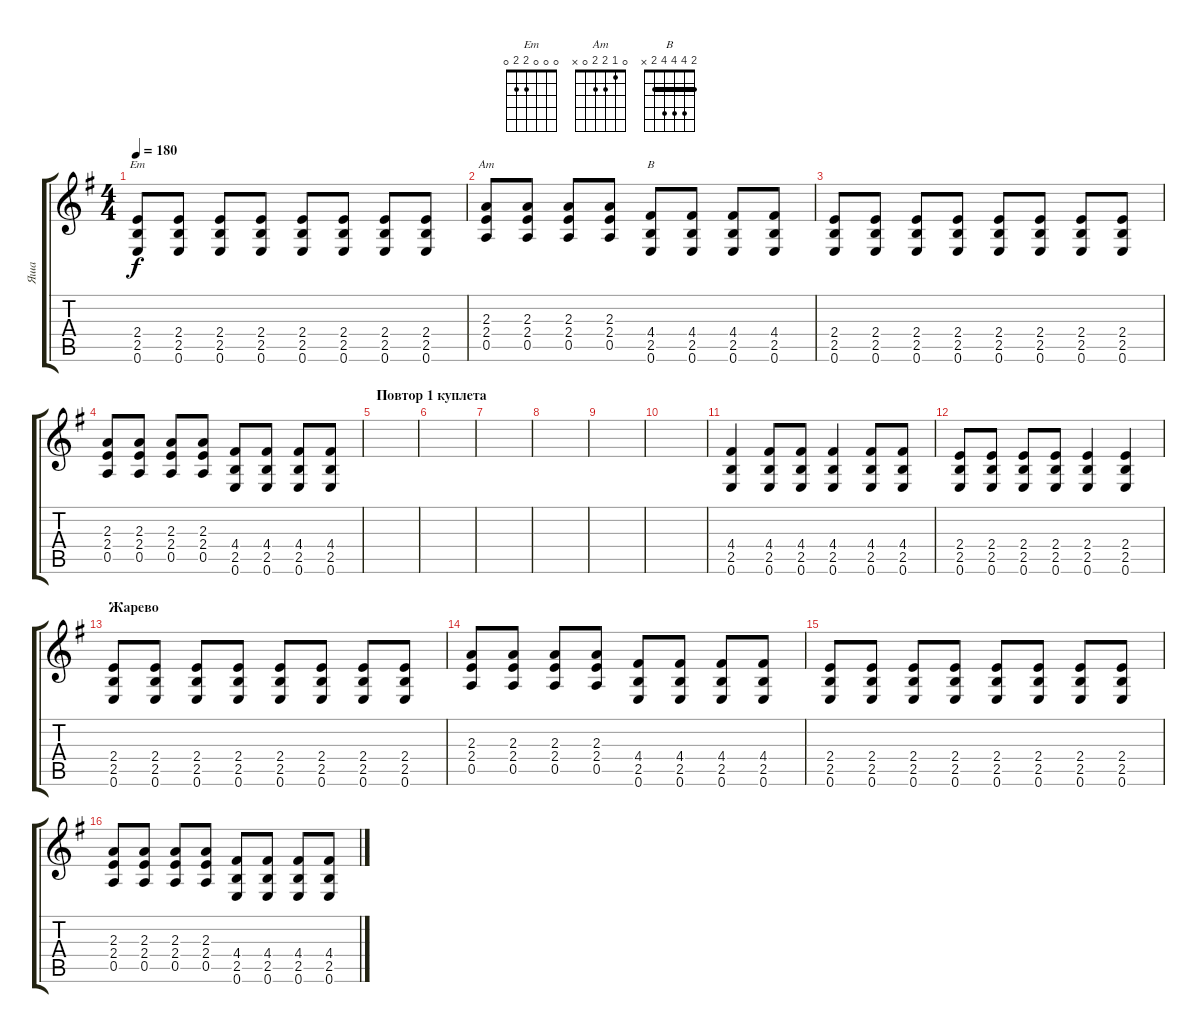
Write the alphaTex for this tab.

\track ("Яша" "Яша") {instrument distortionguitar}
\staff {score tabs}
\tuning (E4 B3 G3 D3 A2 E2) {hide}
\chord ("Em" 0 0 0 2 2 0)
\chord ("Am" 0 1 2 2 0 x)
\chord ("B" 2 4 4 4 2 x) {barre 2}
\ts (4 4)
\tempo 180
\clef g2
\ks g
(2.4 2.5 0.6).8{ch "Em" dy f} (2.4 2.5 0.6).8 (2.4 2.5 0.6).8 (2.4 2.5 0.6).8 (2.4 2.5 0.6).8 (2.4 2.5 0.6).8 (2.4 2.5 0.6).8 (2.4 2.5 0.6).8 |
(2.3 2.4 0.5).8{ch "Am"} (2.3 2.4 0.5).8 (2.3 2.4 0.5).8 (2.3 2.4 0.5).8 (4.4 2.5 0.6).8{ch "B"} (4.4 2.5 0.6).8 (4.4 2.5 0.6).8 (4.4 2.5 0.6).8 |
(2.4 2.5 0.6).8 (2.4 2.5 0.6).8 (2.4 2.5 0.6).8 (2.4 2.5 0.6).8 (2.4 2.5 0.6).8 (2.4 2.5 0.6).8 (2.4 2.5 0.6).8 (2.4 2.5 0.6).8 |
(2.3 2.4 0.5).8 (2.3 2.4 0.5).8 (2.3 2.4 0.5).8 (2.3 2.4 0.5).8 (4.4 2.5 0.6).8 (4.4 2.5 0.6).8 (4.4 2.5 0.6).8 (4.4 2.5 0.6).8 |
\section ("" "Повтор 1 куплета")
|
|
|
|
|
|
(4.4 2.5 0.6).4 (4.4 2.5 0.6).8 (4.4 2.5 0.6).8 (4.4 2.5 0.6).4 (4.4 2.5 0.6).8 (4.4 2.5 0.6).8 |
(2.4 2.5 0.6).8 (2.4 2.5 0.6).8 (2.4 2.5 0.6).8 (2.4 2.5 0.6).8 (2.4 2.5 0.6).4 (2.4 2.5 0.6).4 |
\section ("" "Жарево")
(2.4 2.5 0.6).8 (2.4 2.5 0.6).8 (2.4 2.5 0.6).8 (2.4 2.5 0.6).8 (2.4 2.5 0.6).8 (2.4 2.5 0.6).8 (2.4 2.5 0.6).8 (2.4 2.5 0.6).8 |
(2.3 2.4 0.5).8 (2.3 2.4 0.5).8 (2.3 2.4 0.5).8 (2.3 2.4 0.5).8 (4.4 2.5 0.6).8 (4.4 2.5 0.6).8 (4.4 2.5 0.6).8 (4.4 2.5 0.6).8 |
(2.4 2.5 0.6).8 (2.4 2.5 0.6).8 (2.4 2.5 0.6).8 (2.4 2.5 0.6).8 (2.4 2.5 0.6).8 (2.4 2.5 0.6).8 (2.4 2.5 0.6).8 (2.4 2.5 0.6).8 |
(2.3 2.4 0.5).8 (2.3 2.4 0.5).8 (2.3 2.4 0.5).8 (2.3 2.4 0.5).8 (4.4 2.5 0.6).8 (4.4 2.5 0.6).8 (4.4 2.5 0.6).8 (4.4 2.5 0.6).8
